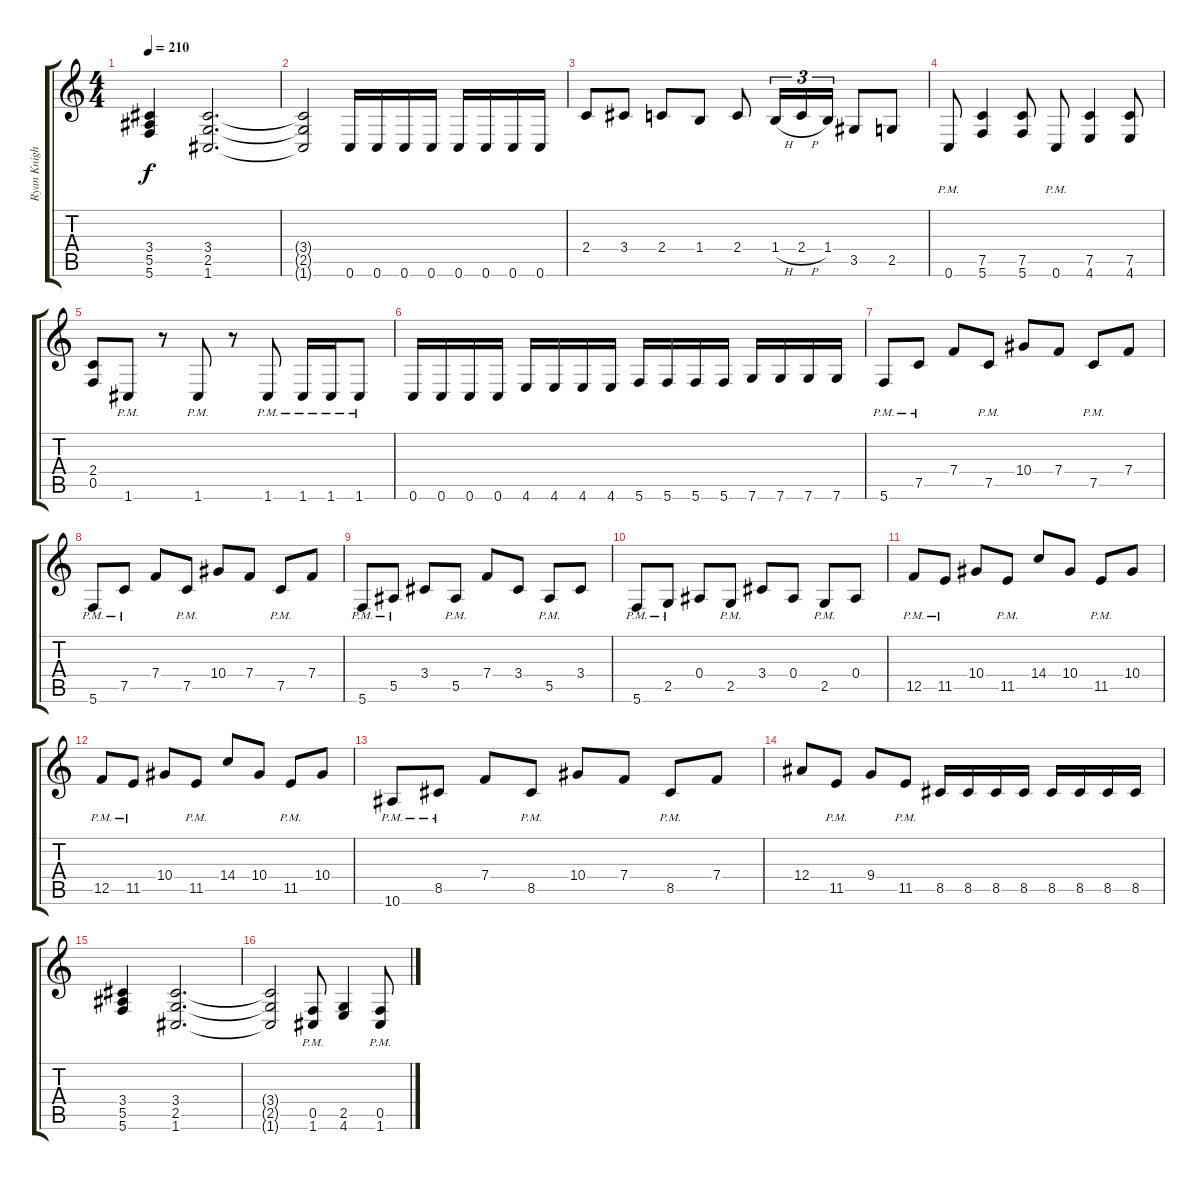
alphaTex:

\track ("Ryan Knight Rhythm" "Ryan Knigh") {instrument overdrivenguitar}
\staff {score tabs}
\tuning (C4 G3 Eb3 Bb2 F2 C2) {hide}
\ts (4 4)
\tempo 210
\clef g2
\ks c
(3.4 5.5 5.6).4{dy f} (3.4 2.5 1.6).2{d} |
(3.4{t} 2.5{t} 1.6{t}).2 0.6.16 0.6.16 0.6.16 0.6.16 0.6.16 0.6.16 0.6.16 0.6.16 |
2.4.8 3.4.8 2.4.8 1.4.8 2.4.8 1.4{h}.16{tu (3 2)} 2.4{h}.16{tu (3 2)} 1.4.16{tu (3 2)} 3.5.8 2.5.8 |
0.6{pm}.8 (7.5 5.6).4 (7.5 5.6).8 0.6{pm}.8 (7.5 4.6).4 (7.5 4.6).8 |
(2.4 0.5).8 1.6{pm}.8 r.8 1.6{pm}.8 r.8 1.6{pm}.8 1.6{pm}.16 1.6{pm}.16 1.6{pm}.8 |
0.6.16 0.6.16 0.6.16 0.6.16 4.6.16 4.6.16 4.6.16 4.6.16 5.6.16 5.6.16 5.6.16 5.6.16 7.6.16 7.6.16 7.6.16 7.6.16 |
5.6{pm}.8 7.5{pm}.8 7.4.8 7.5{pm}.8 10.4.8 7.4.8 7.5{pm}.8 7.4.8 |
5.6{pm}.8 7.5{pm}.8 7.4.8 7.5{pm}.8 10.4.8 7.4.8 7.5{pm}.8 7.4.8 |
5.6{pm}.8 5.5{pm}.8 3.4.8 5.5{pm}.8 7.4.8 3.4.8 5.5{pm}.8 3.4.8 |
5.6{pm}.8 2.5{pm}.8 0.4.8 2.5{pm}.8 3.4.8 0.4.8 2.5{pm}.8 0.4.8 |
12.5{pm}.8 11.5{pm}.8 10.4.8 11.5{pm}.8 14.4.8 10.4.8 11.5{pm}.8 10.4.8 |
12.5{pm}.8 11.5{pm}.8 10.4.8 11.5{pm}.8 14.4.8 10.4.8 11.5{pm}.8 10.4.8 |
10.6{pm}.8 8.5{pm}.8 7.4.8 8.5{pm}.8 10.4.8 7.4.8 8.5{pm}.8 7.4.8 |
12.4.8 11.5{pm}.8 9.4.8 11.5{pm}.8 8.5.16 8.5.16 8.5.16 8.5.16 8.5.16 8.5.16 8.5.16 8.5.16 |
(3.4 5.5 5.6).4 (3.4 2.5 1.6).2{d} |
(3.4{t} 2.5{t} 1.6{t}).2 (0.5{pm} 1.6{pm}).8 (2.5 4.6).4 (0.5{pm} 1.6{pm}).8
